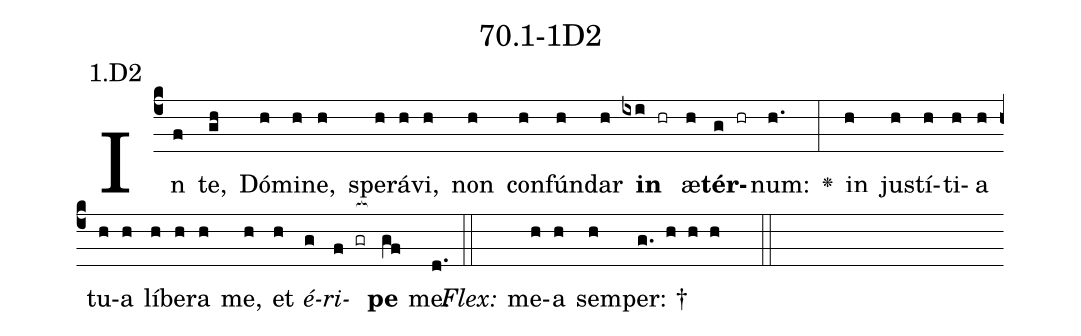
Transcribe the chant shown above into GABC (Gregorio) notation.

name: 70.1-1D2;
annotation: 1.D2;
%%
(c4)In(f) te,(gh) Dó(h)mi(h)ne,(h) spe(h)rá(h)vi,(h) non(h) con(h)fún(h)dar(h) <b>in</b>(ixi hr) æ(h)<b>tér</b>(g hr)num:(h.) <v>\greheightstar</v>(:) in(h) jus(h)tí(h)ti(h)a(h) tu(h)a(h) lí(h)be(h)ra(h) me,(h) et(h) <i>é</i>(g)<i>ri</i>(f gr[ocb:1{])<b>pe</b>(gf[ocb:0}]) me.(d.) (::)
<i>Flex:</i>()  me(h)a(h) sem(h)per: †(g. h h h  ::)

%E(h) u(h) o(g) u(f) a(gf) e.(d.) (::)
